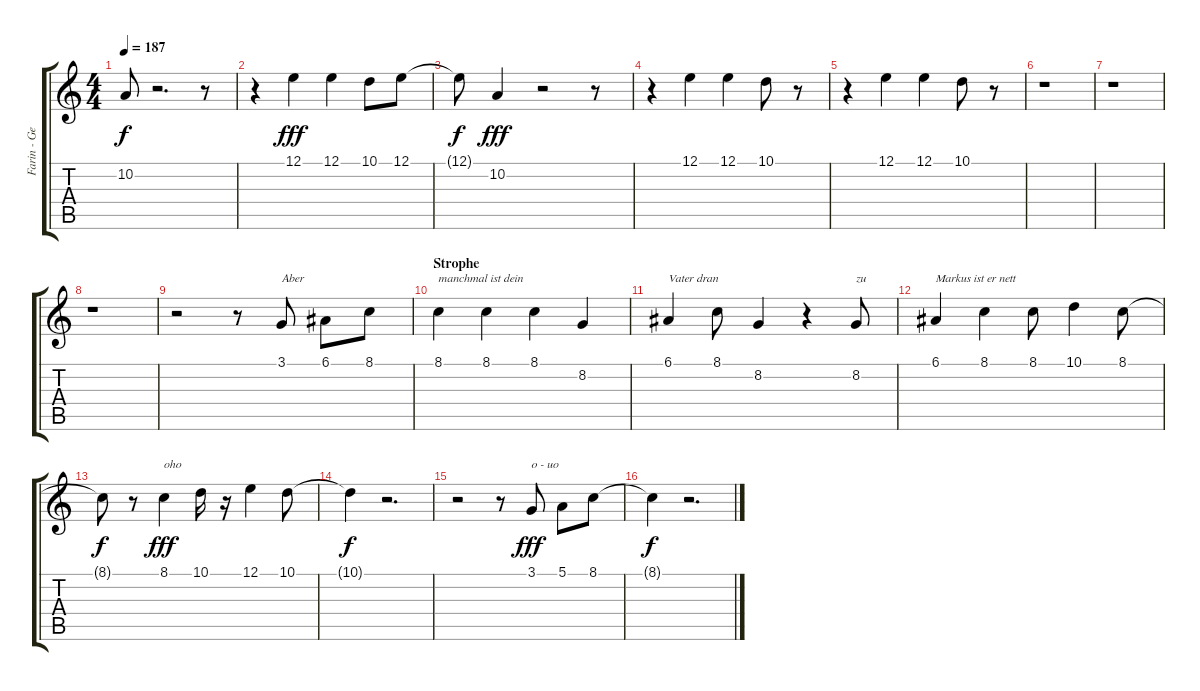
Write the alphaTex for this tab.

\track ("Farin - Gesang" "Farin - Ge") {instrument tenorsax}
\staff {score tabs}
\tuning (E4 B3 G3 D3 A2 E2) {hide}
\ts (4 4)
\tempo 187
\clef g2
\ks c
10.2{t}.8{dy f} r.2{d} r.8 |
r.4 12.1.4{dy fff} 12.1.4 10.1.8 12.1.8 |
12.1{t}.8{dy f} 10.2.4{dy fff} r.2 r.8 |
r.4 12.1.4 12.1.4 10.1.8 r.8 |
r.4 12.1.4 12.1.4 10.1.8 r.8 |
\section ("" "")
r.1 |
r.1 |
r.1 |
r.2 r.8 3.1.8{txt "Aber"} 6.1.8 8.1.8 |
\section ("" "Strophe")
8.1.4{txt "manchmal ist dein"} 8.1.4 8.1.4 8.2.4 |
6.1.4{txt "Vater dran"} 8.1.8 8.2.4 r.4 8.2.8{txt "zu"} |
6.1.4{txt "Markus ist er nett"} 8.1.4 8.1.8 10.1.4 8.1.8 |
8.1{t}.8{dy f} r.8 8.1.4{txt "oho" dy fff} 10.1.16 r.16 12.1.4 10.1.8 |
10.1{t}.4{dy f} r.2{d} |
r.2 r.8 3.1.8{txt "o - uo" dy fff} 5.1.8 8.1.8 |
8.1{t}.4{dy f} r.2{d}
